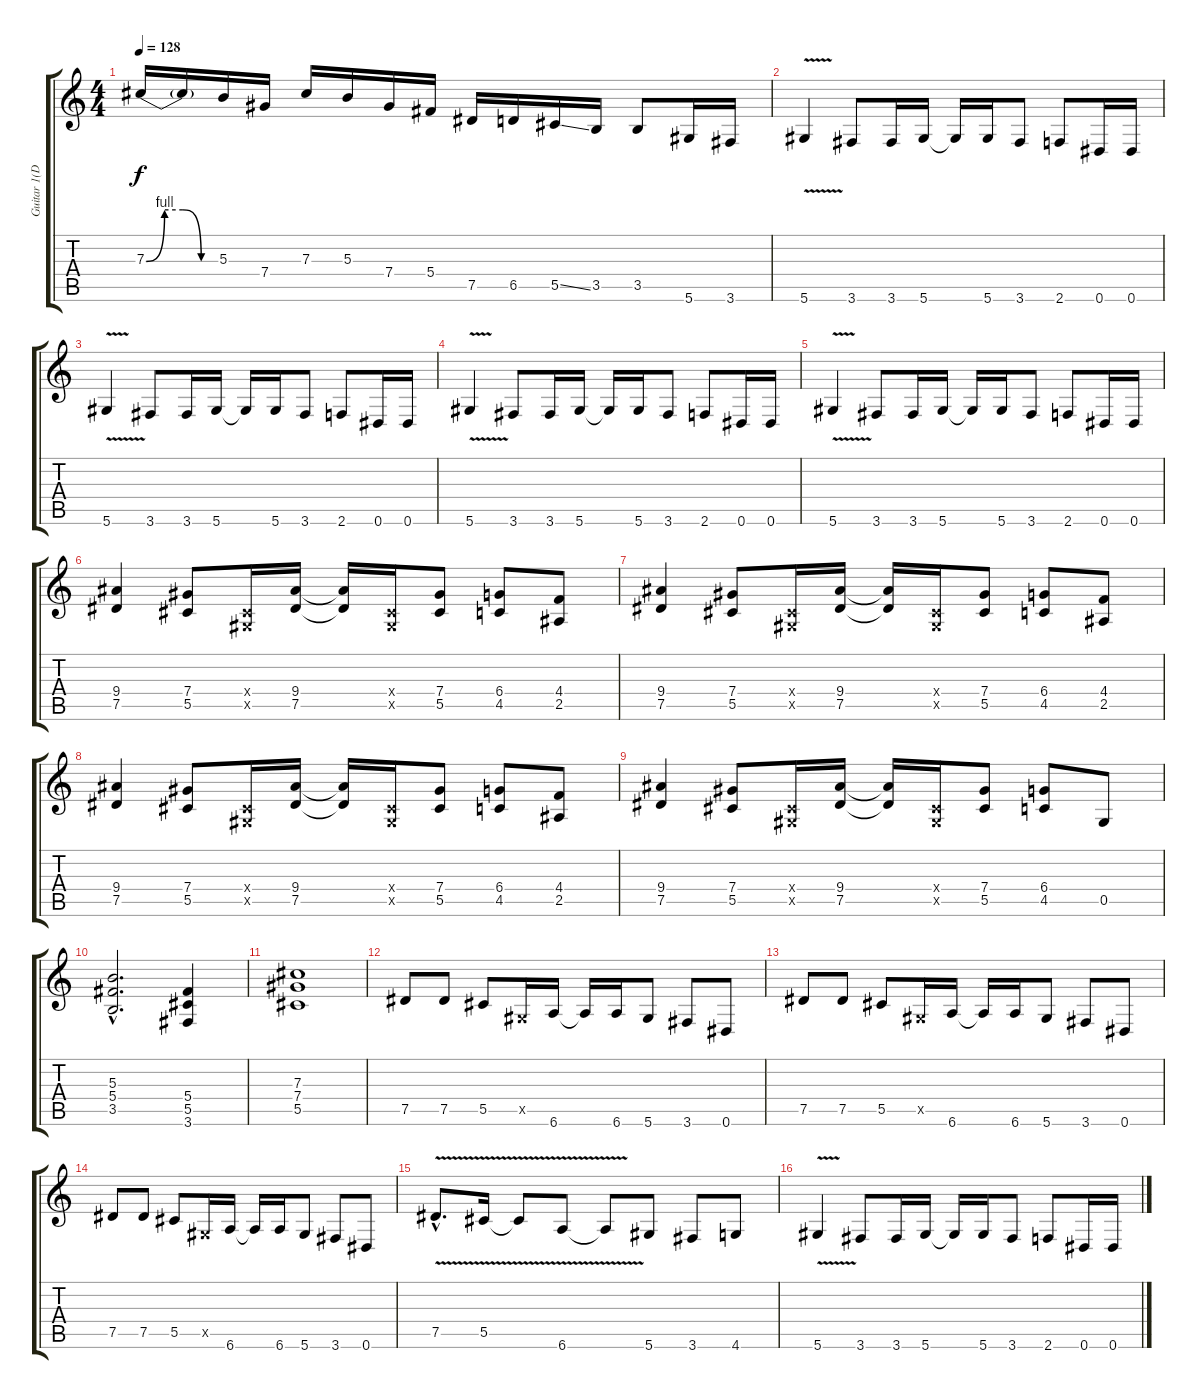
\track ("Guitar 1(Dist)" "Guitar 1(D") {instrument overdrivenguitar}
\staff {score tabs}
\tuning (Eb4 Bb3 Gb3 Db3 Ab2 Eb2) {hide}
\ts (4 4)
\tempo 128
\clef g2
\ks c
7.3{be (custom 0 0 15 4 30 4 45 0 60 0)}.16{dy f} 7.3{t}.16 5.3.16 7.4.16 7.3.16 5.3.16 7.4.16 5.4.16 7.5.16 6.5.16 5.5{ss}.16 3.5.16 3.5.8 5.6.16 3.6.16 |
5.6{v}.4 3.6.8 3.6.16 5.6.16 5.6{t}.16 5.6.16 3.6.8 2.6.8 0.6.16 0.6.16 |
5.6{v}.4 3.6.8 3.6.16 5.6.16 5.6{t}.16 5.6.16 3.6.8 2.6.8 0.6.16 0.6.16 |
5.6{v}.4 3.6.8 3.6.16 5.6.16 5.6{t}.16 5.6.16 3.6.8 2.6.8 0.6.16 0.6.16 |
5.6{v}.4 3.6.8 3.6.16 5.6.16 5.6{t}.16 5.6.16 3.6.8 2.6.8 0.6.16 0.6.16 |
(9.4 7.5).4 (7.4 5.5).8 (0.4{x} 0.5{x}).16 (9.4 7.5).16 (9.4{t} 7.5{t}).16 (0.4{x} 0.5{x}).16 (7.4 5.5).8 (6.4 4.5).8 (4.4 2.5).8 |
(9.4 7.5).4 (7.4 5.5).8 (0.4{x} 0.5{x}).16 (9.4 7.5).16 (9.4{t} 7.5{t}).16 (0.4{x} 0.5{x}).16 (7.4 5.5).8 (6.4 4.5).8 (4.4 2.5).8 |
(9.4 7.5).4 (7.4 5.5).8 (0.4{x} 0.5{x}).16 (9.4 7.5).16 (9.4{t} 7.5{t}).16 (0.4{x} 0.5{x}).16 (7.4 5.5).8 (6.4 4.5).8 (4.4 2.5).8 |
(9.4 7.5).4 (7.4 5.5).8 (0.4{x} 0.5{x}).16 (9.4 7.5).16 (9.4{t} 7.5{t}).16 (0.4{x} 0.5{x}).16 (7.4 5.5).8 (6.4 4.5).8 0.5.8 |
(5.3{hac} 5.4{hac} 3.5{hac}).2{d} (5.4 5.5 3.6).4 |
(7.3 7.4 5.5).1 |
7.5.8 7.5.8 5.5.8 0.5{x}.16 6.6.16 6.6{t}.16 6.6.16 5.6.8 3.6.8 0.6.8 |
7.5.8 7.5.8 5.5.8 0.5{x}.16 6.6.16 6.6{t}.16 6.6.16 5.6.8 3.6.8 0.6.8 |
7.5.8 7.5.8 5.5.8 0.5{x}.16 6.6.16 6.6{t}.16 6.6.16 5.6.8 3.6.8 0.6.8 |
7.5{v hac}.8{d} 5.5{v}.16 5.5{t}.8 6.6{v}.8 6.6{t}.8 5.6.8 3.6.8 4.6.8 |
5.6{v}.4 3.6.8 3.6.16 5.6.16 5.6{t}.16 5.6.16 3.6.8 2.6.8 0.6.16 0.6.16
